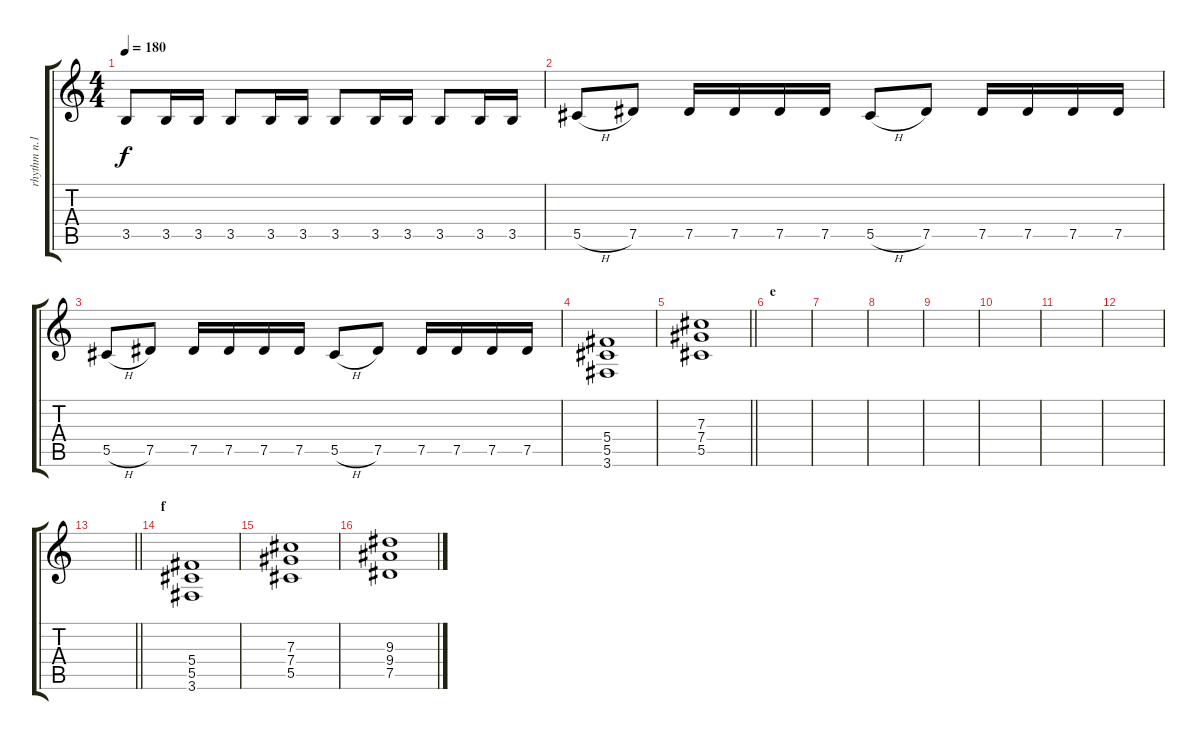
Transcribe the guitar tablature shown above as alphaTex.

\track ("rhythm n.1" "rhythm n.1") {instrument distortionguitar}
\staff {score tabs}
\tuning (Eb4 Bb3 Gb3 Db3 Ab2 Eb2) {hide}
\ts (4 4)
\tempo 180
\clef g2
\ks c
3.5.8{dy f} 3.5.16 3.5.16 3.5.8 3.5.16 3.5.16 3.5.8 3.5.16 3.5.16 3.5.8 3.5.16 3.5.16 |
5.5{h}.8 7.5.8 7.5.16 7.5.16 7.5.16 7.5.16 5.5{h}.8 7.5.8 7.5.16 7.5.16 7.5.16 7.5.16 |
5.5{h}.8 7.5.8 7.5.16 7.5.16 7.5.16 7.5.16 5.5{h}.8 7.5.8 7.5.16 7.5.16 7.5.16 7.5.16 |
(5.4 5.5 3.6).1 |
\barLineRight lightlight
(7.3 7.4 5.5).1 |
\section ("" "e")
|
|
|
|
|
|
|
\barLineRight lightlight
|
\section ("" "f")
(5.4 5.5 3.6).1 |
(7.3 7.4 5.5).1 |
(9.3 9.4 7.5).1
